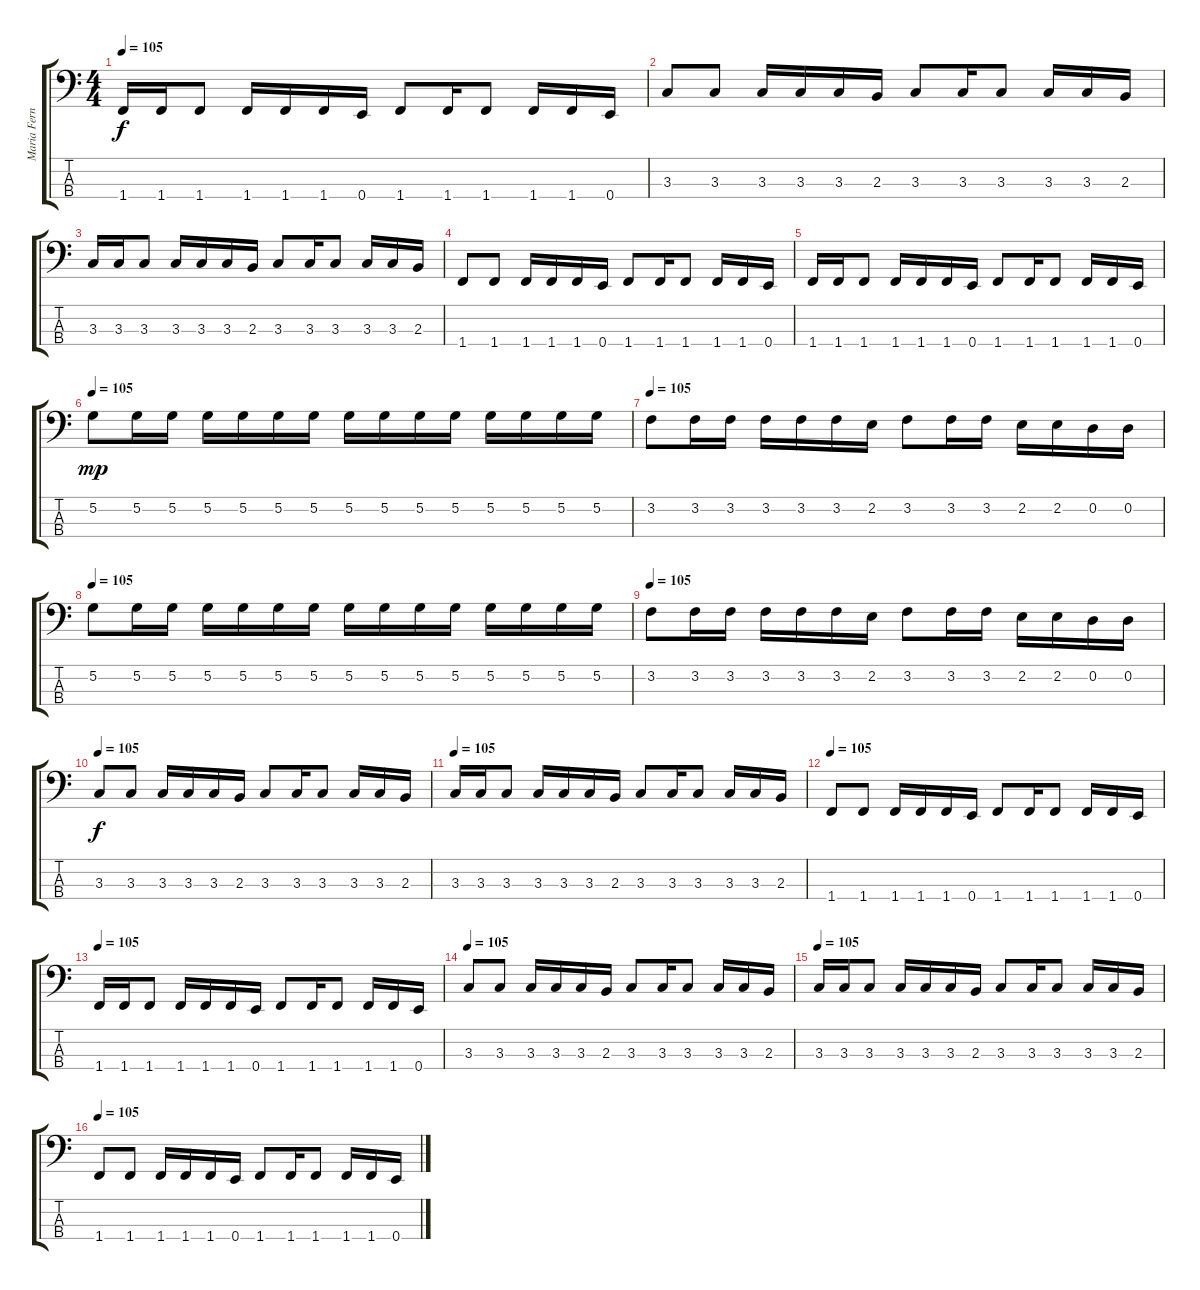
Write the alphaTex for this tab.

\track ("Maria Fernanda Aldana (Bajo)" "Maria Fern") {instrument electricbassfinger}
\staff {score tabs}
\tuning (G2 D2 A1 E1) {hide}
\ts (4 4)
\tempo 105
\clef f4
\ks c
1.4.16{dy f} 1.4.16 1.4.8 1.4.16 1.4.16 1.4.16 0.4.16 1.4.8 1.4.16 1.4.8 1.4.16 1.4.16 0.4.16 |
3.3.8 3.3.8 3.3.16 3.3.16 3.3.16 2.3.16 3.3.8 3.3.16 3.3.8 3.3.16 3.3.16 2.3.16 |
3.3.16 3.3.16 3.3.8 3.3.16 3.3.16 3.3.16 2.3.16 3.3.8 3.3.16 3.3.8 3.3.16 3.3.16 2.3.16 |
1.4.8 1.4.8 1.4.16 1.4.16 1.4.16 0.4.16 1.4.8 1.4.16 1.4.8 1.4.16 1.4.16 0.4.16 |
1.4.16 1.4.16 1.4.8 1.4.16 1.4.16 1.4.16 0.4.16 1.4.8 1.4.16 1.4.8 1.4.16 1.4.16 0.4.16 |
\tempo 105
5.2.8{dy mp} 5.2.16 5.2.16 5.2.16 5.2.16 5.2.16 5.2.16 5.2.16 5.2.16 5.2.16 5.2.16 5.2.16 5.2.16 5.2.16 5.2.16 |
\tempo 105
3.2.8 3.2.16 3.2.16 3.2.16 3.2.16 3.2.16 2.2.16 3.2.8 3.2.16 3.2.16 2.2.16 2.2.16 0.2.16 0.2.16 |
\tempo 105
5.2.8 5.2.16 5.2.16 5.2.16 5.2.16 5.2.16 5.2.16 5.2.16 5.2.16 5.2.16 5.2.16 5.2.16 5.2.16 5.2.16 5.2.16 |
\tempo 105
3.2.8 3.2.16 3.2.16 3.2.16 3.2.16 3.2.16 2.2.16 3.2.8 3.2.16 3.2.16 2.2.16 2.2.16 0.2.16 0.2.16 |
\tempo 105
3.3.8{dy f} 3.3.8 3.3.16 3.3.16 3.3.16 2.3.16 3.3.8 3.3.16 3.3.8 3.3.16 3.3.16 2.3.16 |
\tempo 105
3.3.16 3.3.16 3.3.8 3.3.16 3.3.16 3.3.16 2.3.16 3.3.8 3.3.16 3.3.8 3.3.16 3.3.16 2.3.16 |
\tempo 105
1.4.8 1.4.8 1.4.16 1.4.16 1.4.16 0.4.16 1.4.8 1.4.16 1.4.8 1.4.16 1.4.16 0.4.16 |
\tempo 105
1.4.16 1.4.16 1.4.8 1.4.16 1.4.16 1.4.16 0.4.16 1.4.8 1.4.16 1.4.8 1.4.16 1.4.16 0.4.16 |
\tempo 105
3.3.8 3.3.8 3.3.16 3.3.16 3.3.16 2.3.16 3.3.8 3.3.16 3.3.8 3.3.16 3.3.16 2.3.16 |
\tempo 105
3.3.16 3.3.16 3.3.8 3.3.16 3.3.16 3.3.16 2.3.16 3.3.8 3.3.16 3.3.8 3.3.16 3.3.16 2.3.16 |
\tempo 105
1.4.8 1.4.8 1.4.16 1.4.16 1.4.16 0.4.16 1.4.8 1.4.16 1.4.8 1.4.16 1.4.16 0.4.16
